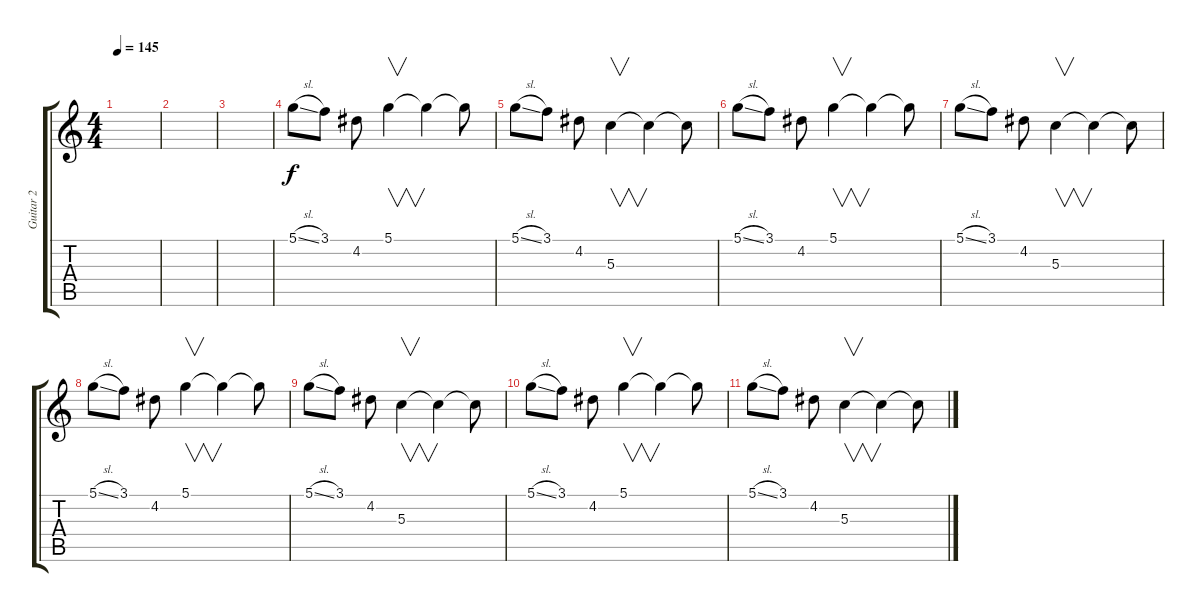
\track ("Guitar 2" "Guitar 2") {instrument overdrivenguitar}
\staff {score tabs}
\tuning (D4 B3 G3 D3 G2 G2) {hide}
\ts (4 4)
\tempo 145
\clef g2
\ks c
|
|
|
5.1{sl}.8 3.1.8 4.2.8 5.1.4{v} 5.1{t}.4 5.1{t}.8 |
5.1{sl}.8 3.1.8 4.2.8 5.3.4{v} 5.3{t}.4 5.3{t}.8 |
5.1{sl}.8 3.1.8 4.2.8 5.1.4{v} 5.1{t}.4 5.1{t}.8 |
5.1{sl}.8 3.1.8 4.2.8 5.3.4{v} 5.3{t}.4 5.3{t}.8 |
5.1{sl}.8 3.1.8 4.2.8 5.1.4{v} 5.1{t}.4 5.1{t}.8 |
5.1{sl}.8 3.1.8 4.2.8 5.3.4{v} 5.3{t}.4 5.3{t}.8 |
5.1{sl}.8 3.1.8 4.2.8 5.1.4{v} 5.1{t}.4 5.1{t}.8 |
5.1{sl}.8 3.1.8 4.2.8 5.3.4{v} 5.3{t}.4 5.3{t}.8
